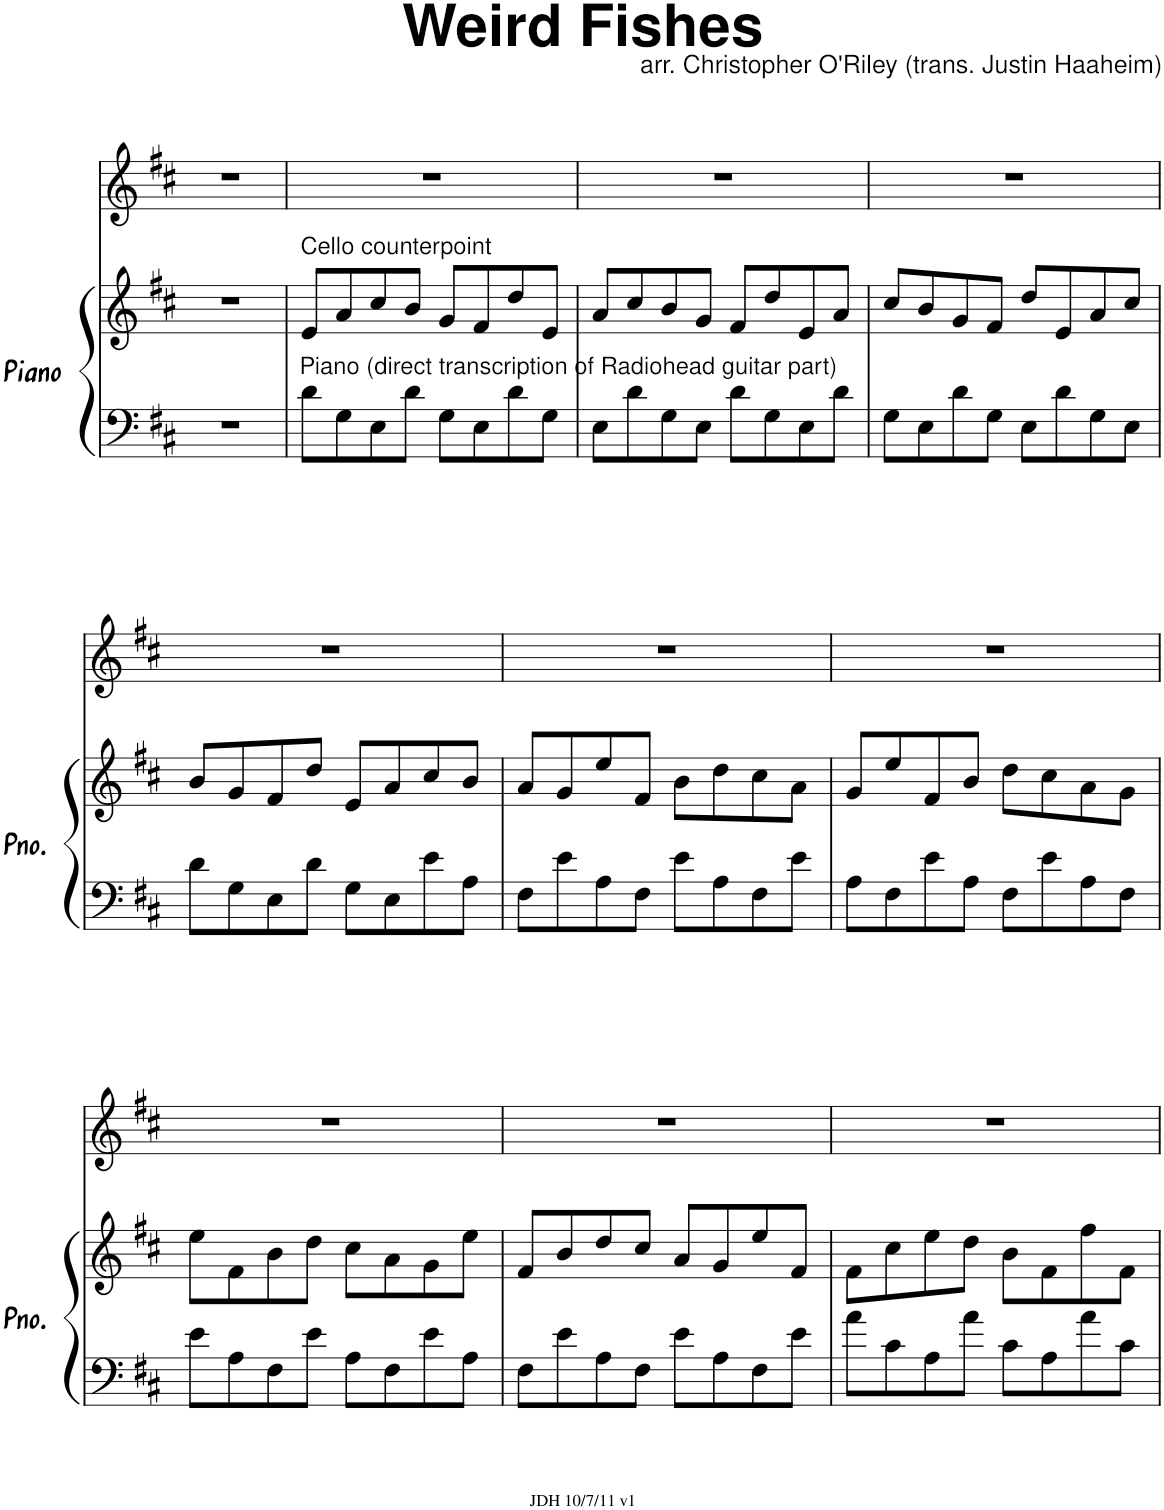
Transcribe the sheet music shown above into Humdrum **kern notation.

**kern	**kern	**kern
*part2	*part2	*part1
*staff3	*staff2	*staff1
*I"Piano	*	*I"Piano
*I'Pno.	*	*I'Pno
*clefF4	*clefG2	*clefG2
*k[f#c#]	*k[f#c#]	*k[f#c#]
=1	=1	=1
1r	1r	1r
=2	=2	=2
!	!LO:TX:a:t=Cello counterpoint	!
!LO:TX:a:t=Piano (direct transcription of Radiohead guitar part)	!	!
8d\L	8e/L	1r
8G\	8a/	.
8E\	8cc#/	.
8d\J	8b/J	.
8G\L	8g/L	.
8E\	8f#/	.
8d\	8dd/	.
8G\J	8e/J	.
=3	=3	=3
8E\L	8a/L	1r
8d\	8cc#/	.
8G\	8b/	.
8E\J	8g/J	.
8d\L	8f#/L	.
8G\	8dd/	.
8E\	8e/	.
8d\J	8a/J	.
=4	=4	=4
8G\L	8cc#/L	1r
8E\	8b/	.
8d\	8g/	.
8G\J	8f#/J	.
8E\L	8dd/L	.
8d\	8e/	.
8G\	8a/	.
8E\J	8cc#/J	.
!!LO:LB:g=z
=5	=5	=5
8d\L	8b/L	1r
8G\	8g/	.
8E\	8f#/	.
8d\J	8dd/J	.
8G\L	8e/L	.
8E\	8a/	.
8e\	8cc#/	.
8A\J	8b/J	.
=6	=6	=6
8F#\L	8a/L	1r
8e\	8g/	.
8A\	8ee/	.
8F#\J	8f#/J	.
8e\L	8b\L	.
8A\	8dd\	.
8F#\	8cc#\	.
8e\J	8a\J	.
=7	=7	=7
8A\L	8g/L	1r
8F#\	8ee/	.
8e\	8f#/	.
8A\J	8b/J	.
8F#\L	8dd\L	.
8e\	8cc#\	.
8A\	8a\	.
8F#\J	8g\J	.
!!LO:LB:g=z
=8	=8	=8
8e\L	8ee\L	1r
8A\	8f#\	.
8F#\	8b\	.
8e\J	8dd\J	.
8A\L	8cc#\L	.
8F#\	8a\	.
8e\	8g\	.
8A\J	8ee\J	.
=9	=9	=9
8F#\L	8f#/L	1r
8e\	8b/	.
8A\	8dd/	.
8F#\J	8cc#/J	.
8e\L	8a/L	.
8A\	8g/	.
8F#\	8ee/	.
8e\J	8f#/J	.
=10	=10	=10
8a\L	8f#\L	1r
8c#\	8cc#\	.
8A\	8ee\	.
8a\J	8dd\J	.
8c#\L	8b\L	.
8A\	8f#\	.
8a\	8ff#\	.
8c#\J	8f#\J	.
=	=	=
*-	*-	*-
